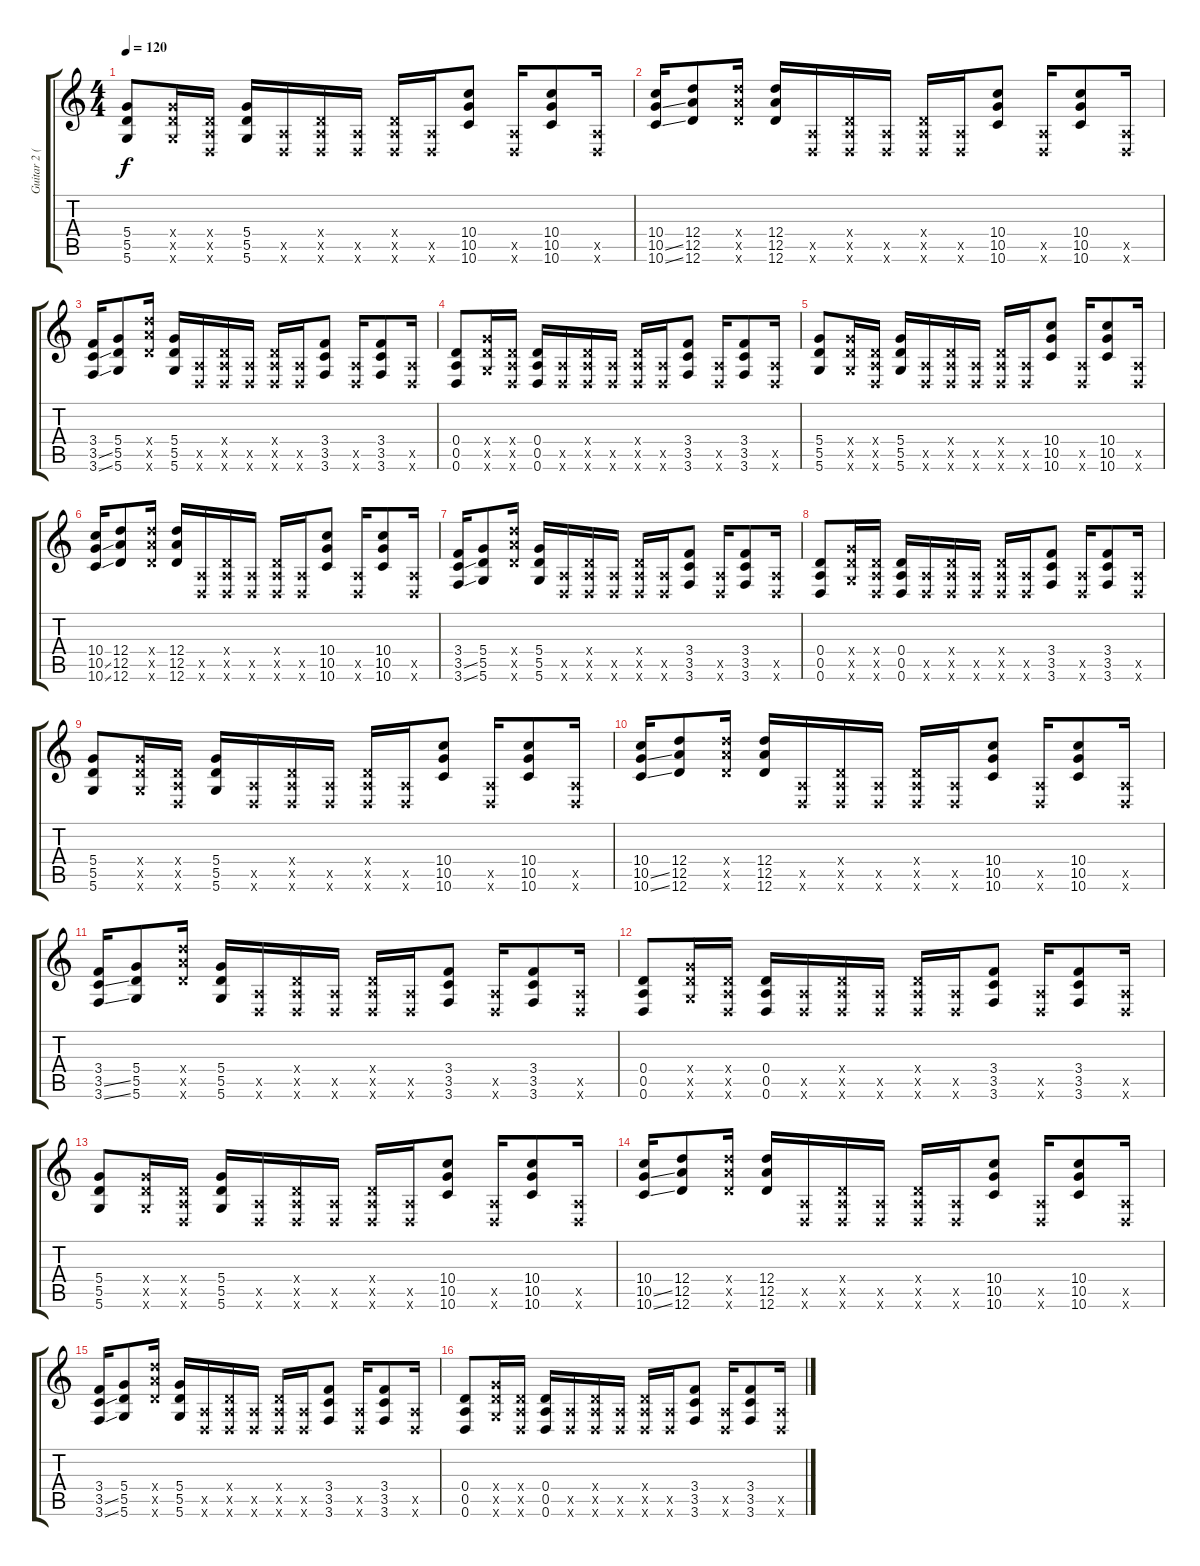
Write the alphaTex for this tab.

\track ("Guitar 2 (adapted from bass)" "Guitar 2 (") {instrument electricbassfinger}
\staff {score tabs}
\tuning (E4 B3 G3 D3 A2 D2) {hide}
\ts (4 4)
\tempo 120
\clef g2
\ks c
(5.4 5.5 5.6).8{dy f} (5.4{x} 5.5{x} 5.6{x}).16 (0.4{x} 0.5{x} 0.6{x}).16 (5.4 5.5 5.6).16 (0.5{x} 0.6{x}).16 (0.4{x} 0.5{x} 0.6{x}).16 (0.5{x} 0.6{x}).16 (0.4{x} 0.5{x} 0.6{x}).16 (0.5{x} 0.6{x}).16 (10.4 10.5 10.6).8 (0.5{x} 0.6{x}).16 (10.4 10.5 10.6).8 (0.5{x} 0.6{x}).16 |
(10.4 10.5{ss} 10.6{ss}).16 (12.4 12.5 12.6).8 (12.4{x} 12.5{x} 12.6{x}).16 (12.4 12.5 12.6).16 (0.5{x} 0.6{x}).16 (0.4{x} 0.5{x} 0.6{x}).16 (0.5{x} 0.6{x}).16 (0.4{x} 0.5{x} 0.6{x}).16 (0.5{x} 0.6{x}).16 (10.4 10.5 10.6).8 (0.5{x} 0.6{x}).16 (10.4 10.5 10.6).8 (0.5{x} 0.6{x}).16 |
(3.4 3.5{ss} 3.6{ss}).16 (5.4 5.5 5.6).8 (12.4{x} 12.5{x} 12.6{x}).16 (5.4 5.5 5.6).16 (0.5{x} 0.6{x}).16 (0.4{x} 0.5{x} 0.6{x}).16 (0.5{x} 0.6{x}).16 (0.4{x} 0.5{x} 0.6{x}).16 (0.5{x} 0.6{x}).16 (3.4 3.5 3.6).8 (0.5{x} 0.6{x}).16 (3.4 3.5 3.6).8 (0.5{x} 0.6{x}).16 |
(0.4 0.5 0.6).8 (5.4{x} 5.5{x} 5.6{x}).16 (0.4{x} 0.5{x} 0.6{x}).16 (0.4 0.5 0.6).16 (0.5{x} 0.6{x}).16 (0.4{x} 0.5{x} 0.6{x}).16 (0.5{x} 0.6{x}).16 (0.4{x} 0.5{x} 0.6{x}).16 (0.5{x} 0.6{x}).16 (3.4 3.5 3.6).8 (0.5{x} 0.6{x}).16 (3.4 3.5 3.6).8 (0.5{x} 0.6{x}).16 |
(5.4 5.5 5.6).8 (5.4{x} 5.5{x} 5.6{x}).16 (0.4{x} 0.5{x} 0.6{x}).16 (5.4 5.5 5.6).16 (0.5{x} 0.6{x}).16 (0.4{x} 0.5{x} 0.6{x}).16 (0.5{x} 0.6{x}).16 (0.4{x} 0.5{x} 0.6{x}).16 (0.5{x} 0.6{x}).16 (10.4 10.5 10.6).8 (0.5{x} 0.6{x}).16 (10.4 10.5 10.6).8 (0.5{x} 0.6{x}).16 |
(10.4 10.5{ss} 10.6{ss}).16 (12.4 12.5 12.6).8 (12.4{x} 12.5{x} 12.6{x}).16 (12.4 12.5 12.6).16 (0.5{x} 0.6{x}).16 (0.4{x} 0.5{x} 0.6{x}).16 (0.5{x} 0.6{x}).16 (0.4{x} 0.5{x} 0.6{x}).16 (0.5{x} 0.6{x}).16 (10.4 10.5 10.6).8 (0.5{x} 0.6{x}).16 (10.4 10.5 10.6).8 (0.5{x} 0.6{x}).16 |
(3.4 3.5{ss} 3.6{ss}).16 (5.4 5.5 5.6).8 (12.4{x} 12.5{x} 12.6{x}).16 (5.4 5.5 5.6).16 (0.5{x} 0.6{x}).16 (0.4{x} 0.5{x} 0.6{x}).16 (0.5{x} 0.6{x}).16 (0.4{x} 0.5{x} 0.6{x}).16 (0.5{x} 0.6{x}).16 (3.4 3.5 3.6).8 (0.5{x} 0.6{x}).16 (3.4 3.5 3.6).8 (0.5{x} 0.6{x}).16 |
(0.4 0.5 0.6).8 (5.4{x} 5.5{x} 5.6{x}).16 (0.4{x} 0.5{x} 0.6{x}).16 (0.4 0.5 0.6).16 (0.5{x} 0.6{x}).16 (0.4{x} 0.5{x} 0.6{x}).16 (0.5{x} 0.6{x}).16 (0.4{x} 0.5{x} 0.6{x}).16 (0.5{x} 0.6{x}).16 (3.4 3.5 3.6).8 (0.5{x} 0.6{x}).16 (3.4 3.5 3.6).8 (0.5{x} 0.6{x}).16 |
(5.4 5.5 5.6).8 (5.4{x} 5.5{x} 5.6{x}).16 (0.4{x} 0.5{x} 0.6{x}).16 (5.4 5.5 5.6).16 (0.5{x} 0.6{x}).16 (0.4{x} 0.5{x} 0.6{x}).16 (0.5{x} 0.6{x}).16 (0.4{x} 0.5{x} 0.6{x}).16 (0.5{x} 0.6{x}).16 (10.4 10.5 10.6).8 (0.5{x} 0.6{x}).16 (10.4 10.5 10.6).8 (0.5{x} 0.6{x}).16 |
(10.4 10.5{ss} 10.6{ss}).16 (12.4 12.5 12.6).8 (12.4{x} 12.5{x} 12.6{x}).16 (12.4 12.5 12.6).16 (0.5{x} 0.6{x}).16 (0.4{x} 0.5{x} 0.6{x}).16 (0.5{x} 0.6{x}).16 (0.4{x} 0.5{x} 0.6{x}).16 (0.5{x} 0.6{x}).16 (10.4 10.5 10.6).8 (0.5{x} 0.6{x}).16 (10.4 10.5 10.6).8 (0.5{x} 0.6{x}).16 |
(3.4 3.5{ss} 3.6{ss}).16 (5.4 5.5 5.6).8 (12.4{x} 12.5{x} 12.6{x}).16 (5.4 5.5 5.6).16 (0.5{x} 0.6{x}).16 (0.4{x} 0.5{x} 0.6{x}).16 (0.5{x} 0.6{x}).16 (0.4{x} 0.5{x} 0.6{x}).16 (0.5{x} 0.6{x}).16 (3.4 3.5 3.6).8 (0.5{x} 0.6{x}).16 (3.4 3.5 3.6).8 (0.5{x} 0.6{x}).16 |
(0.4 0.5 0.6).8 (5.4{x} 5.5{x} 5.6{x}).16 (0.4{x} 0.5{x} 0.6{x}).16 (0.4 0.5 0.6).16 (0.5{x} 0.6{x}).16 (0.4{x} 0.5{x} 0.6{x}).16 (0.5{x} 0.6{x}).16 (0.4{x} 0.5{x} 0.6{x}).16 (0.5{x} 0.6{x}).16 (3.4 3.5 3.6).8 (0.5{x} 0.6{x}).16 (3.4 3.5 3.6).8 (0.5{x} 0.6{x}).16 |
(5.4 5.5 5.6).8 (5.4{x} 5.5{x} 5.6{x}).16 (0.4{x} 0.5{x} 0.6{x}).16 (5.4 5.5 5.6).16 (0.5{x} 0.6{x}).16 (0.4{x} 0.5{x} 0.6{x}).16 (0.5{x} 0.6{x}).16 (0.4{x} 0.5{x} 0.6{x}).16 (0.5{x} 0.6{x}).16 (10.4 10.5 10.6).8 (0.5{x} 0.6{x}).16 (10.4 10.5 10.6).8 (0.5{x} 0.6{x}).16 |
(10.4 10.5{ss} 10.6{ss}).16 (12.4 12.5 12.6).8 (12.4{x} 12.5{x} 12.6{x}).16 (12.4 12.5 12.6).16 (0.5{x} 0.6{x}).16 (0.4{x} 0.5{x} 0.6{x}).16 (0.5{x} 0.6{x}).16 (0.4{x} 0.5{x} 0.6{x}).16 (0.5{x} 0.6{x}).16 (10.4 10.5 10.6).8 (0.5{x} 0.6{x}).16 (10.4 10.5 10.6).8 (0.5{x} 0.6{x}).16 |
(3.4 3.5{ss} 3.6{ss}).16 (5.4 5.5 5.6).8 (12.4{x} 12.5{x} 12.6{x}).16 (5.4 5.5 5.6).16 (0.5{x} 0.6{x}).16 (0.4{x} 0.5{x} 0.6{x}).16 (0.5{x} 0.6{x}).16 (0.4{x} 0.5{x} 0.6{x}).16 (0.5{x} 0.6{x}).16 (3.4 3.5 3.6).8 (0.5{x} 0.6{x}).16 (3.4 3.5 3.6).8 (0.5{x} 0.6{x}).16 |
(0.4 0.5 0.6).8 (5.4{x} 5.5{x} 5.6{x}).16 (0.4{x} 0.5{x} 0.6{x}).16 (0.4 0.5 0.6).16 (0.5{x} 0.6{x}).16 (0.4{x} 0.5{x} 0.6{x}).16 (0.5{x} 0.6{x}).16 (0.4{x} 0.5{x} 0.6{x}).16 (0.5{x} 0.6{x}).16 (3.4 3.5 3.6).8 (0.5{x} 0.6{x}).16 (3.4 3.5 3.6).8 (0.5{x} 0.6{x}).16
